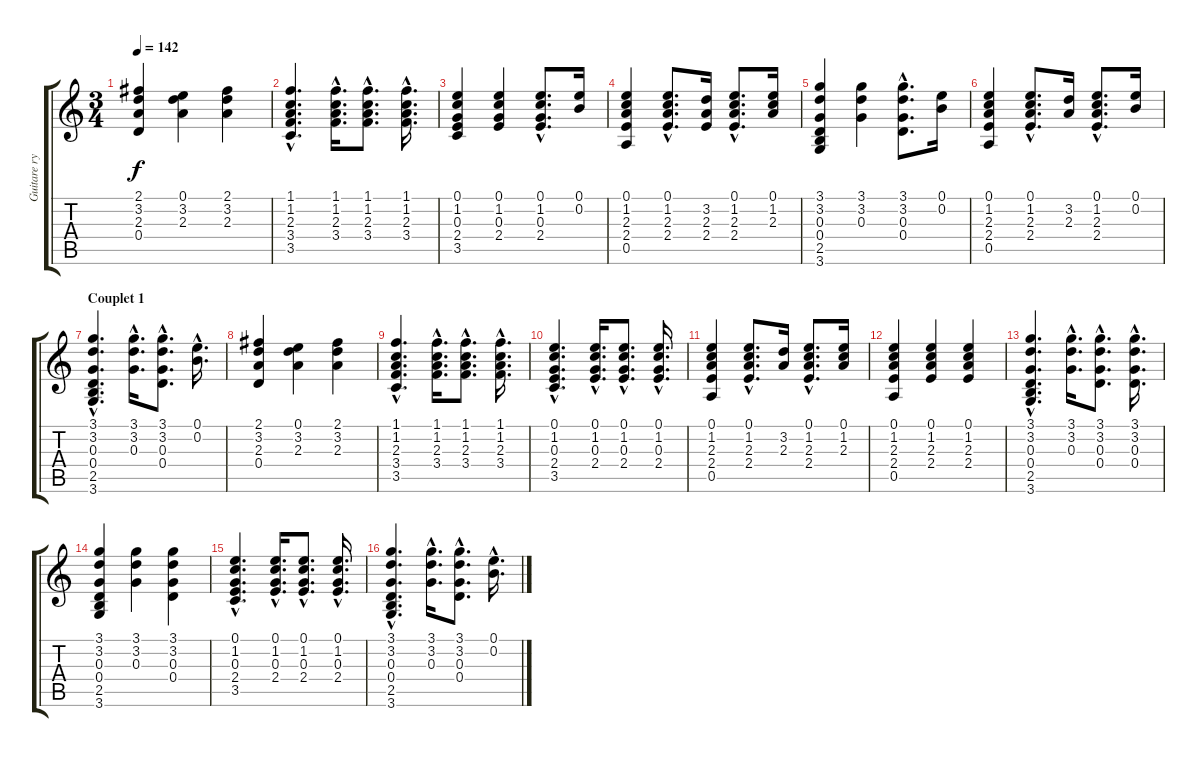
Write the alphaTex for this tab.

\track ("Guitare rythmique" "Guitare ry") {instrument acousticguitarsteel}
\staff {score tabs}
\tuning (E4 B3 G3 D3 A2 E2) {hide}
\ts (3 4)
\tempo 142
\clef g2
\ks c
(2.1 3.2 2.3 0.4).4{dy f} (0.1 3.2 2.3).4 (2.1 3.2 2.3).4 |
(1.1{hac} 1.2{hac} 2.3{hac} 3.4{hac} 3.5{hac}).4{d} (1.1{hac} 1.2{hac} 2.3{hac} 3.4{hac}).16{d} (1.1{hac} 1.2{hac} 2.3{hac} 3.4{hac}).8{d} (1.1{hac} 1.2{hac} 2.3{hac} 3.4{hac}).16{d} |
(0.1 1.2 0.3 2.4 3.5).4 (0.1 1.2 0.3 2.4).4 (0.1{hac} 1.2{hac} 0.3{hac} 2.4{hac}).8{d} (0.1 0.2).16 |
(0.1 1.2 2.3 2.4 0.5).4 (0.1{hac} 1.2{hac} 2.3{hac} 2.4{hac}).8{d} (3.2 2.3 2.4).16 (0.1{hac} 1.2{hac} 2.3{hac} 2.4{hac}).8{d} (0.1 1.2 2.3).16 |
(3.1 3.2 0.3 0.4 2.5 3.6).4 (3.1 3.2 0.3).4 (3.1{hac} 3.2{hac} 0.3{hac} 0.4{hac}).8{d} (0.1 0.2).16 |
(0.1 1.2 2.3 2.4 0.5).4 (0.1{hac} 1.2{hac} 2.3{hac} 2.4{hac}).8{d} (3.2 2.3).16 (0.1{hac} 1.2{hac} 2.3{hac} 2.4{hac}).8{d} (0.1 0.2).16 |
\section ("" "Couplet 1")
(3.1{hac} 3.2{hac} 0.3{hac} 0.4{hac} 2.5{hac} 3.6{hac}).4{d} (3.1{hac} 3.2{hac} 0.3{hac}).16{d} (3.1{hac} 3.2{hac} 0.3{hac} 0.4{hac}).8{d} (0.1{hac} 0.2{hac}).16{d} |
(2.1 3.2 2.3 0.4).4 (0.1 3.2 2.3).4 (2.1 3.2 2.3).4 |
(1.1{hac} 1.2{hac} 2.3{hac} 3.4{hac} 3.5{hac}).4{d} (1.1{hac} 1.2{hac} 2.3{hac} 3.4{hac}).16{d} (1.1{hac} 1.2{hac} 2.3{hac} 3.4{hac}).8{d} (1.1{hac} 1.2{hac} 2.3{hac} 3.4{hac}).16{d} |
(0.1{hac} 1.2{hac} 0.3{hac} 2.4{hac} 3.5{hac}).4{d} (0.1{hac} 1.2{hac} 0.3{hac} 2.4{hac}).16{d} (0.1{hac} 1.2{hac} 0.3{hac} 2.4{hac}).8{d} (0.1{hac} 1.2{hac} 0.3{hac} 2.4{hac}).16{d} |
(0.1 1.2 2.3 2.4 0.5).4 (0.1{hac} 1.2{hac} 2.3{hac} 2.4{hac}).8{d} (3.2 2.3).16 (0.1{hac} 1.2{hac} 2.3{hac} 2.4{hac}).8{d} (0.1 1.2 2.3).16 |
(0.1 1.2 2.3 2.4 0.5).4 (0.1 1.2 2.3 2.4).4 (0.1 1.2 2.3 2.4).4 |
(3.1{hac} 3.2{hac} 0.3{hac} 0.4{hac} 2.5{hac} 3.6{hac}).4{d} (3.1{hac} 3.2{hac} 0.3{hac}).16{d} (3.1{hac} 3.2{hac} 0.3{hac} 0.4{hac}).8{d} (3.1{hac} 3.2{hac} 0.3{hac} 0.4{hac}).16{d} |
(3.1 3.2 0.3 0.4 2.5 3.6).4 (3.1 3.2 0.3).4 (3.1 3.2 0.3 0.4).4 |
(0.1{hac} 1.2{hac} 0.3{hac} 2.4{hac} 3.5{hac}).4{d} (0.1{hac} 1.2{hac} 0.3{hac} 2.4{hac}).16{d} (0.1{hac} 1.2{hac} 0.3{hac} 2.4{hac}).8{d} (0.1{hac} 1.2{hac} 0.3{hac} 2.4{hac}).16{d} |
(3.1{hac} 3.2{hac} 0.3{hac} 0.4{hac} 2.5{hac} 3.6{hac}).4{d} (3.1{hac} 3.2{hac} 0.3{hac}).16{d} (3.1{hac} 3.2{hac} 0.3{hac} 0.4{hac}).8{d} (0.1{hac} 0.2{hac}).16{d}
